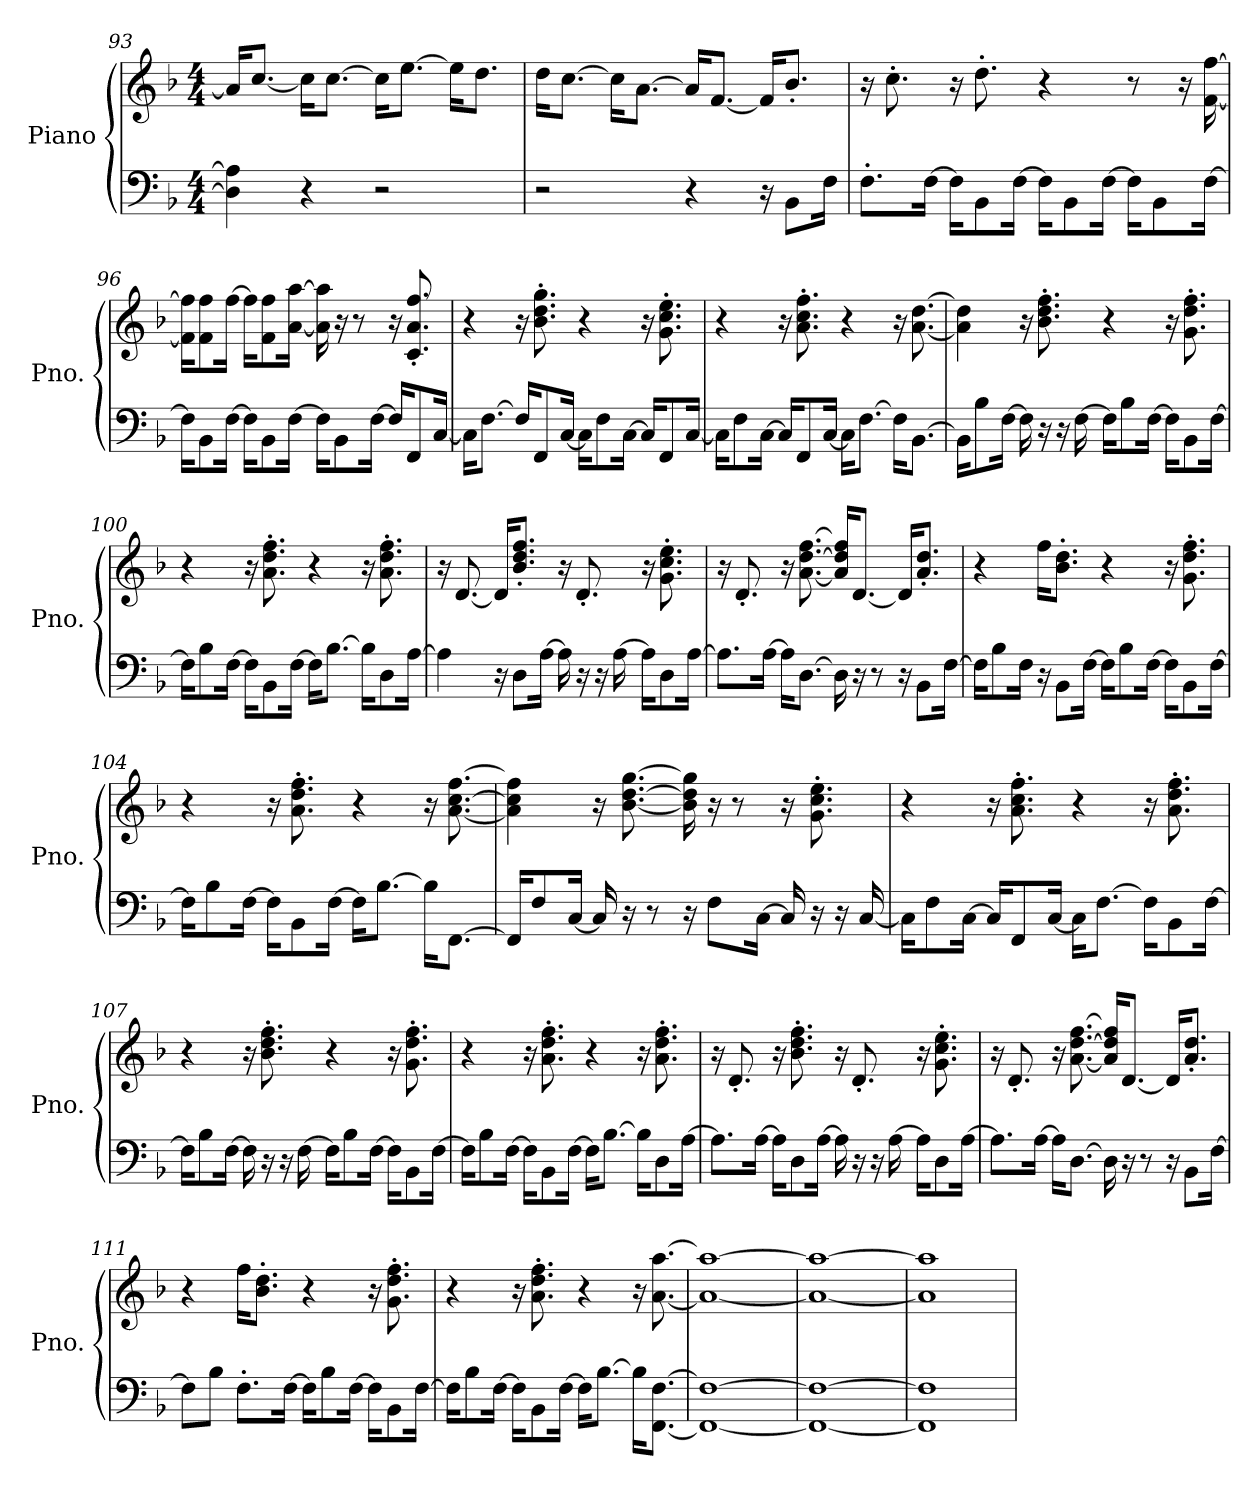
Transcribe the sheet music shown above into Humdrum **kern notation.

**kern	**kern
*part1	*part1
*staff2	*staff1
*I"Piano	*
*I'Pno.	*
*clefF4	*clefG2
*k[b-]	*k[b-]
*M4/4	*M4/4
=93	=93
4D\] 4A\]	16a/KL]
.	[8.cc/J
4r	16cc\KL]
.	[8.cc\J
2r	16cc\KL]
.	[8.ee\J
.	16ee\KL]
.	8.dd\J
=94	=94
2r	16dd\KL
.	[8.cc\J
.	16cc\KL]
.	[8.a\J
4r	16a/KL]
.	[8.f/J
16r	16f/KL]
8BB-\L	8.b-'/J
16F\Jk	.
!!LO:LB:g=z
=95	=95
8.F'\L	16r
.	8.cc'\
[16F\Jk	.
16F\KL]	16r
8BB-\	8.dd'\
[16F\Jk	.
16F\KL]	4r
8BB-\	.
[16F\Jk	.
16F\KL]	8r
8BB-\	.
.	16r
[16F\Jk	[16f\ [16ff\
=96	=96
16F\KL]	16f\] 16ff\]KL
8BB-\	8f\ 8ff\
[16F\Jk	[16ff\Jk
16F\KL]	16ff\KL]
8BB-\	8f\ 8ff\
[16F\Jk	[16a\ [16aa\Jk
16F\KL]	16a\] 16aa\]
8BB-\	16r
.	8r
[16F\Jk	.
16F/KL]	16r
8FF/	8.c/' 8.a/' 8.ff/'
[16C/Jk	.
=97	=97
16C\KL]	4r
[8.F\J	.
16F/KL]	16r
8FF/	8.b-\' 8.dd\' 8.gg\'
[16C/Jk	.
16C\KL]	4r
8F\	.
[16C\Jk	.
16C/KL]	16r
8FF/	8.g\' 8.cc\' 8.ee\'
[16C/Jk	.
!!LO:LB:g=z
=98	=98
16C\KL]	4r
8F\	.
[16C\Jk	.
16C/KL]	16r
8FF/	8.a\' 8.cc\' 8.ff\'
[16C/Jk	.
16C\KL]	4r
[8.F\J	.
16F\KL]	16r
[8.BB-\J	[8.a\ [8.dd\
=99	=99
16BB-\KL]	4a\] 4dd\]
8B-\	.
[16F\Jk	.
16F\]	16r
16r	8.b-\' 8.dd\' 8.ff\'
16r	.
[16F\	.
16F\KL]	4r
8B-\	.
[16F\Jk	.
16F\KL]	16r
8BB-\	8.g\' 8.dd\' 8.ff\'
[16F\Jk	.
=100	=100
16F\KL]	4r
8B-\	.
[16F\Jk	.
16F\KL]	16r
8BB-\	8.a\' 8.dd\' 8.ff\'
[16F\Jk	.
16F\KL]	4r
[8.B-\J	.
16B-\KL]	16r
8D\	8.a\' 8.dd\' 8.ff\'
[16A\Jk	.
!!LO:LB:g=z
=101	=101
4A\]	16r
.	[8.d/
16r	16d/KL]
8D\L	8.b-/' 8.dd/' 8.ff/'J
[16A\Jk	.
16A\]	16r
16r	8.d'/
16r	.
[16A\	.
16A\KL]	16r
8D\	8.g\' 8.cc\' 8.ee\'
[16A\Jk	.
=102	=102
8.A\L]	16r
.	8.d'/
[16A\Jk	.
16A\KL]	16r
[8.D\J	[8.a\ [8.dd\ [8.ff\
16D\]	16a/] 16dd/] 16ff/]KL
16r	[8.d/J
8r	.
16r	16d/KL]
8BB-\L	8.a/' 8.dd/'J
[16F\Jk	.
=103	=103
16F\KL]	4r
8B-\	.
16F\Jk	.
16r	16ff\KL
8BB-\L	8.b-\' 8.dd\'J
[16F\Jk	.
16F\KL]	4r
8B-\	.
[16F\Jk	.
16F\KL]	16r
8BB-\	8.g\' 8.dd\' 8.ff\'
[16F\Jk	.
!!LO:LB:g=z
=104	=104
16F\KL]	4r
8B-\	.
[16F\Jk	.
16F\KL]	16r
8BB-\	8.a\' 8.dd\' 8.ff\'
[16F\Jk	.
16F\KL]	4r
[8.B-\J	.
16B-\KL]	16r
[8.FF\J	[8.a\ [8.cc\ [8.ff\
=105	=105
16FF/KL]	4a\] 4cc\] 4ff\]
8F/	.
[16C/Jk	.
16C/]	16r
16r	[8.b-\ [8.dd\ [8.gg\
8r	.
16r	16b-\] 16dd\] 16gg\]
8F\L	16r
.	8r
[16C\Jk	.
16C/]	16r
16r	8.g\' 8.cc\' 8.ee\'
16r	.
[16C/	.
=106	=106
16C\KL]	4r
8F\	.
[16C\Jk	.
16C/KL]	16r
8FF/	8.a\' 8.cc\' 8.ff\'
[16C/Jk	.
16C\KL]	4r
[8.F\J	.
16F\KL]	16r
8BB-\	8.a\' 8.dd\' 8.ff\'
[16F\Jk	.
!!LO:LB:g=z
=107	=107
16F\KL]	4r
8B-\	.
[16F\Jk	.
16F\]	16r
16r	8.b-\' 8.dd\' 8.ff\'
16r	.
[16F\	.
16F\KL]	4r
8B-\	.
[16F\Jk	.
16F\KL]	16r
8BB-\	8.g\' 8.dd\' 8.ff\'
[16F\Jk	.
=108	=108
16F\KL]	4r
8B-\	.
[16F\Jk	.
16F\KL]	16r
8BB-\	8.a\' 8.dd\' 8.ff\'
[16F\Jk	.
16F\KL]	4r
[8.B-\J	.
16B-\KL]	16r
8D\	8.a\' 8.dd\' 8.ff\'
[16A\Jk	.
=109	=109
8.A\L]	16r
.	8.d'/
[16A\Jk	.
16A\KL]	16r
8D\	8.b-\' 8.dd\' 8.ff\'
[16A\Jk	.
16A\]	16r
16r	8.d'/
16r	.
[16A\	.
16A\KL]	16r
8D\	8.g\' 8.cc\' 8.ee\'
[16A\Jk	.
!!LO:PB:g=z
=110	=110
8.A\L]	16r
.	8.d'/
[16A\Jk	.
16A\KL]	16r
[8.D\J	[8.a\ [8.dd\ [8.ff\
16D\]	16a/] 16dd/] 16ff/]KL
16r	[8.d/J
8r	.
16r	16d/KL]
8BB-\L	8.a/' 8.dd/'J
[16F\Jk	.
=111	=111
8F\L]	4r
8B-\J	.
8.F'\L	16ff\KL
.	8.b-\' 8.dd\'J
[16F\Jk	.
16F\KL]	4r
8B-\	.
[16F\Jk	.
16F\KL]	16r
8BB-\	8.g\' 8.dd\' 8.ff\'
[16F\Jk	.
=112	=112
16F\KL]	4r
8B-\	.
[16F\Jk	.
16F\KL]	16r
8BB-\	8.a\' 8.dd\' 8.ff\'
[16F\Jk	.
16F\KL]	4r
[8.B-\J	.
16B-\KL]	16r
[8.FF\ [8.F\J	[8.a\ [8.aa\
=113	=113
1FF_ 1F_	1a_ 1aa_
=114	=114
1FF_ 1F_	1a_ 1aa_
=115	=115
1FF] 1F]	1a] 1aa]
=	=
*-	*-
